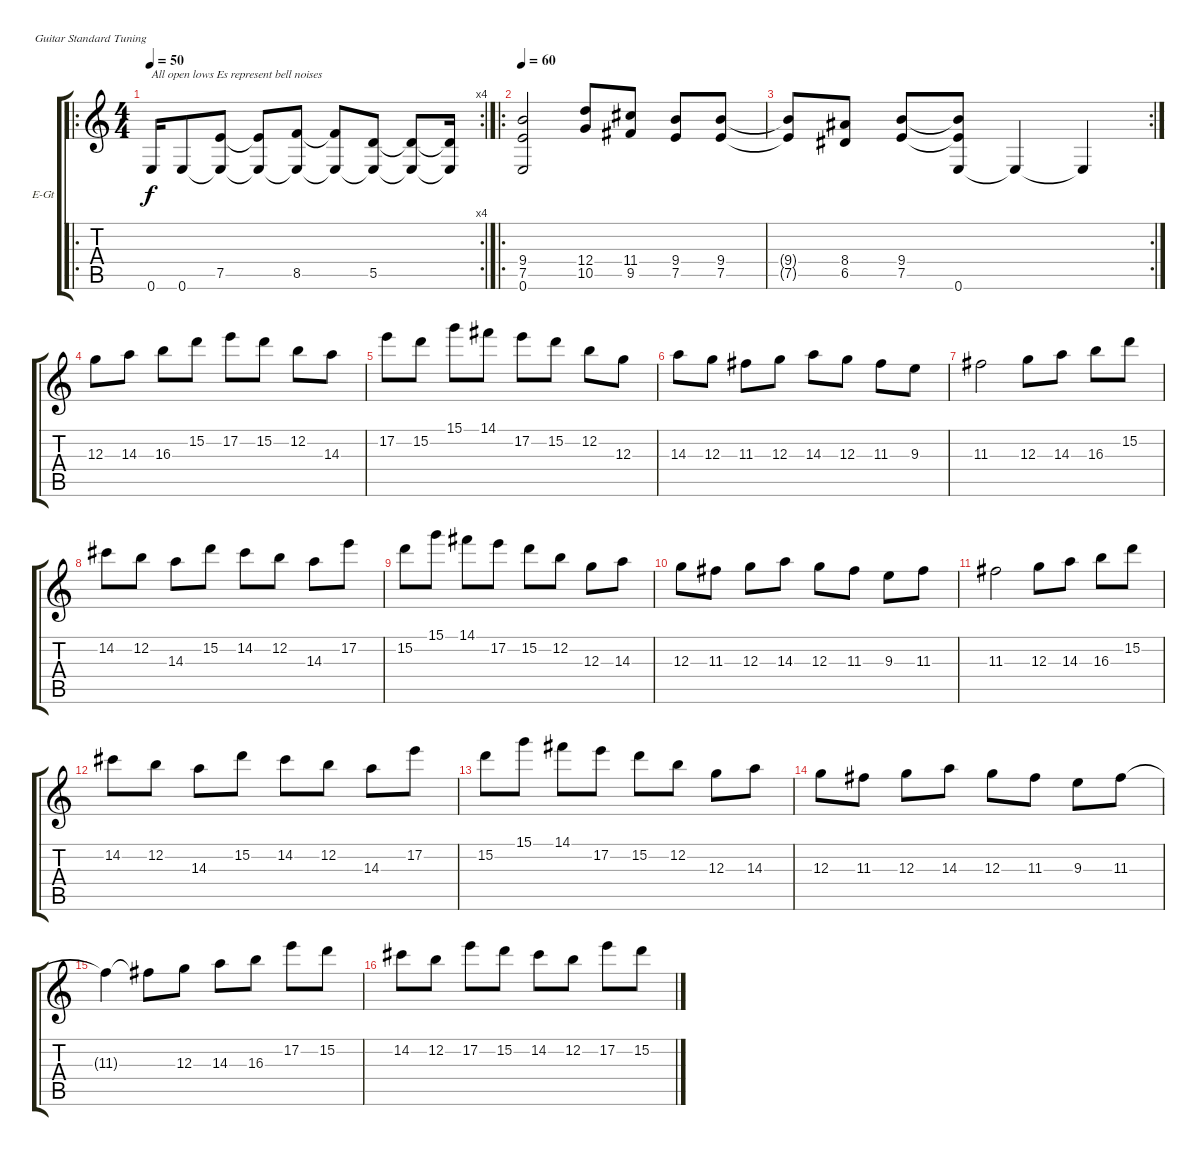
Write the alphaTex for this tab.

\bracketExtendMode groupsimilarinstruments
\firstSystemTrackNameOrientation horizontal
\otherSystemsTrackNameOrientation horizontal
\track ("Track 1" "E-Gt") {instrument distortionguitar}
\staff {score tabs}
\tuning (E4 B3 G3 D3 A2 E2)
\ro
\rc 4
\ts (4 4)
\beaming (8 2 2 2 2)
\tempo 50
\clef g2
\ks c
0.6.16{txt "All open lows Es represent bell noises" dy f instrument distortionguitar} 0.6.8 (7.5 0.6{t}).8 (7.5{t} 0.6{t}).8 (8.5 0.6{t}).8 (8.5{t} 0.6{t}).8 (5.5 0.6{t}).8 (5.5{t} 0.6{t}).8 (5.5{t} 0.6{t}).16 |
\ro
\tempo 60
(9.4 7.5 0.6).2 (12.4 10.5).8 (11.4 9.5).8 (9.4 7.5).8 (9.4 7.5).8 |
\rc 2
(9.4{t} 7.5{t}).8 (8.4 6.5).8 (9.4 7.5).8 (9.4{t} 7.5{t} 0.6).8 0.6{t}.4 0.6{t}.4 |
12.3.8 14.3.8 16.3.8 15.2.8 17.2.8 15.2.8 12.2.8 14.3.8 |
17.2.8 15.2.8 15.1.8 14.1.8 17.2.8 15.2.8 12.2.8 12.3.8 |
14.3.8 12.3.8 11.3.8 12.3.8 14.3.8 12.3.8 11.3.8 9.3.8 |
11.3.2 12.3.8 14.3.8 16.3.8 15.2.8 |
14.2.8 12.2.8 14.3.8 15.2.8 14.2.8 12.2.8 14.3.8 17.2.8 |
15.2.8 15.1.8 14.1.8 17.2.8 15.2.8 12.2.8 12.3.8 14.3.8 |
12.3.8 11.3.8 12.3.8 14.3.8 12.3.8 11.3.8 9.3.8 11.3.8 |
11.3.2 12.3.8 14.3.8 16.3.8 15.2.8 |
14.2.8 12.2.8 14.3.8 15.2.8 14.2.8 12.2.8 14.3.8 17.2.8 |
15.2.8 15.1.8 14.1.8 17.2.8 15.2.8 12.2.8 12.3.8 14.3.8 |
12.3.8 11.3.8 12.3.8 14.3.8 12.3.8 11.3.8 9.3.8 11.3.8 |
11.3{t}.4 11.3{t}.8 12.3.8 14.3.8 16.3.8 17.2.8 15.2.8 |
14.2.8 12.2.8 17.2.8 15.2.8 14.2.8 12.2.8 17.2.8 15.2.8
